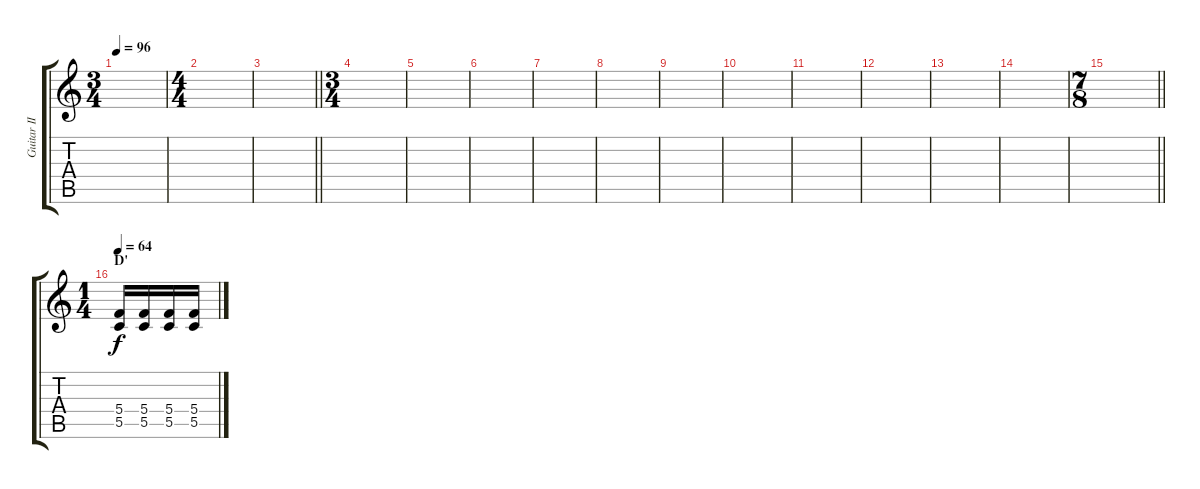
\track ("Guitar II" "Guitar II") {instrument distortionguitar}
\staff {score tabs}
\tuning (D4 A3 F3 C3 G2 C2) {hide}
\ts (3 4)
\tempo 96
\clef g2
\ks c
|
\ts (4 4)
|
\barLineRight lightlight
|
\ts (3 4)
|
|
|
|
|
|
|
|
|
|
|
\ts (7 8)
\barLineRight lightlight
|
\ts (1 4)
\section ("" "D'")
\tempo 64
(5.4 5.5).16{dy f} (5.4 5.5).16 (5.4 5.5).16 (5.4 5.5).16
